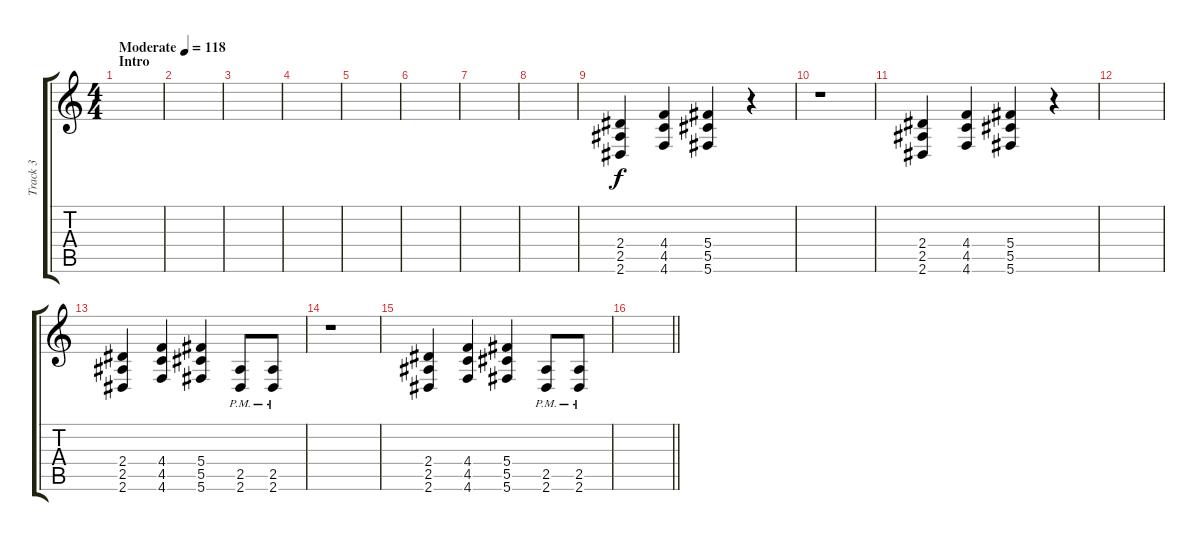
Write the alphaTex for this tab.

\track ("Track 3" "Track 3") {instrument distortionguitar}
\staff {score tabs}
\tuning (Eb4 Bb3 Gb3 Db3 Ab2 Db2) {hide}
\ts (4 4)
\section ("" "Intro")
\tempo (118 "Moderate")
\clef g2
\ks c
|
|
|
|
|
|
|
|
(2.4 2.5 2.6).4 (4.4 4.5 4.6).4 (5.4 5.5 5.6).4 r.4 |
r.1 |
(2.4 2.5 2.6).4 (4.4 4.5 4.6).4 (5.4 5.5 5.6).4 r.4 |
|
(2.4 2.5 2.6).4 (4.4 4.5 4.6).4 (5.4 5.5 5.6).4 (2.5{pm} 2.6{pm}).8 (2.5{pm} 2.6{pm}).8 |
r.1 |
(2.4 2.5 2.6).4 (4.4 4.5 4.6).4 (5.4 5.5 5.6).4 (2.5{pm} 2.6{pm}).8 (2.5{pm} 2.6{pm}).8 |
\barLineRight lightlight
